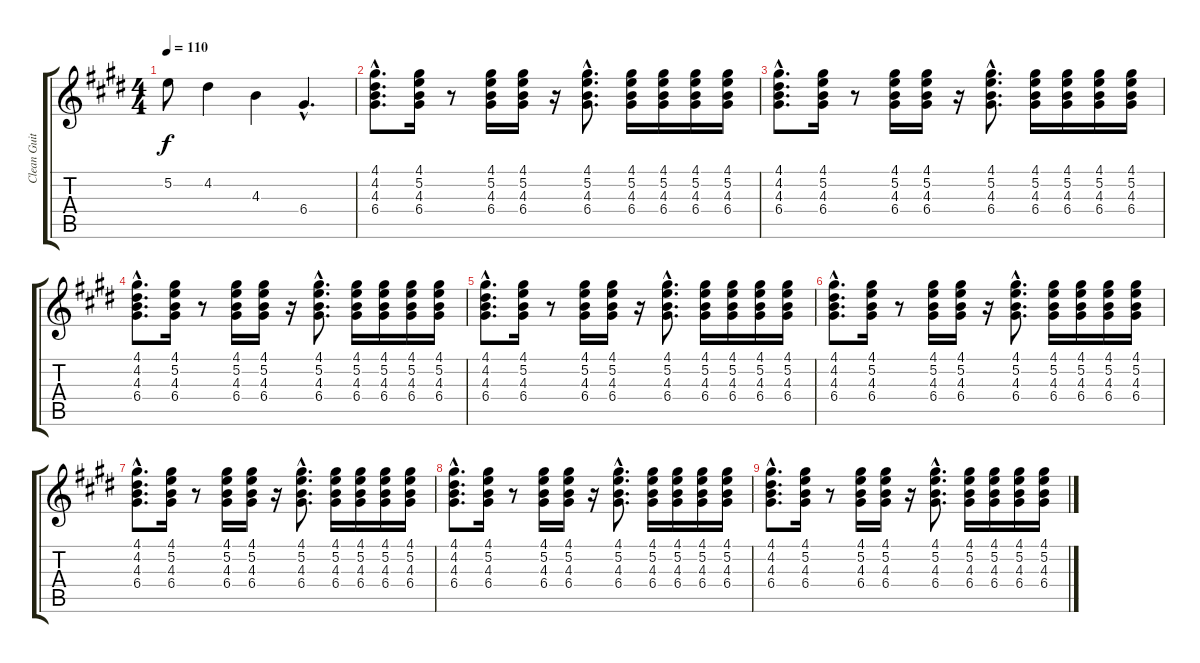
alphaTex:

\track ("Clean Guitar" "Clean Guit") {instrument electricguitarclean}
\staff {score tabs}
\tuning (E4 B3 G3 D3 A2 E2) {hide}
\ts (4 4)
\tempo 110
\clef g2
\ks c#minor
5.2{t}.8{dy f} 4.2.4 4.3.4 6.4{hac}.4{d} |
(4.1{hac} 4.2{hac} 4.3{hac} 6.4{hac}).8{d} (4.1 5.2 4.3 6.4).16 r.8 (4.1 5.2 4.3 6.4).16 (4.1 5.2 4.3 6.4).16 r.16 (4.1{hac} 5.2{hac} 4.3{hac} 6.4{hac}).8{d} (4.1 5.2 4.3 6.4).16 (4.1 5.2 4.3 6.4).16 (4.1 5.2 4.3 6.4).16 (4.1 5.2 4.3 6.4).16 |
(4.1{hac} 4.2{hac} 4.3{hac} 6.4{hac}).8{d} (4.1 5.2 4.3 6.4).16 r.8 (4.1 5.2 4.3 6.4).16 (4.1 5.2 4.3 6.4).16 r.16 (4.1{hac} 5.2{hac} 4.3{hac} 6.4{hac}).8{d} (4.1 5.2 4.3 6.4).16 (4.1 5.2 4.3 6.4).16 (4.1 5.2 4.3 6.4).16 (4.1 5.2 4.3 6.4).16 |
(4.1{hac} 4.2{hac} 4.3{hac} 6.4{hac}).8{d} (4.1 5.2 4.3 6.4).16 r.8 (4.1 5.2 4.3 6.4).16 (4.1 5.2 4.3 6.4).16 r.16 (4.1{hac} 5.2{hac} 4.3{hac} 6.4{hac}).8{d} (4.1 5.2 4.3 6.4).16 (4.1 5.2 4.3 6.4).16 (4.1 5.2 4.3 6.4).16 (4.1 5.2 4.3 6.4).16 |
(4.1{hac} 4.2{hac} 4.3{hac} 6.4{hac}).8{d} (4.1 5.2 4.3 6.4).16 r.8 (4.1 5.2 4.3 6.4).16 (4.1 5.2 4.3 6.4).16 r.16 (4.1{hac} 5.2{hac} 4.3{hac} 6.4{hac}).8{d} (4.1 5.2 4.3 6.4).16 (4.1 5.2 4.3 6.4).16 (4.1 5.2 4.3 6.4).16 (4.1 5.2 4.3 6.4).16 |
(4.1{hac} 4.2{hac} 4.3{hac} 6.4{hac}).8{d} (4.1 5.2 4.3 6.4).16 r.8 (4.1 5.2 4.3 6.4).16 (4.1 5.2 4.3 6.4).16 r.16 (4.1{hac} 5.2{hac} 4.3{hac} 6.4{hac}).8{d} (4.1 5.2 4.3 6.4).16 (4.1 5.2 4.3 6.4).16 (4.1 5.2 4.3 6.4).16 (4.1 5.2 4.3 6.4).16 |
(4.1{hac} 4.2{hac} 4.3{hac} 6.4{hac}).8{d} (4.1 5.2 4.3 6.4).16 r.8 (4.1 5.2 4.3 6.4).16 (4.1 5.2 4.3 6.4).16 r.16 (4.1{hac} 5.2{hac} 4.3{hac} 6.4{hac}).8{d} (4.1 5.2 4.3 6.4).16 (4.1 5.2 4.3 6.4).16 (4.1 5.2 4.3 6.4).16 (4.1 5.2 4.3 6.4).16 |
(4.1{hac} 4.2{hac} 4.3{hac} 6.4{hac}).8{d} (4.1 5.2 4.3 6.4).16 r.8 (4.1 5.2 4.3 6.4).16 (4.1 5.2 4.3 6.4).16 r.16 (4.1{hac} 5.2{hac} 4.3{hac} 6.4{hac}).8{d} (4.1 5.2 4.3 6.4).16 (4.1 5.2 4.3 6.4).16 (4.1 5.2 4.3 6.4).16 (4.1 5.2 4.3 6.4).16 |
(4.1{hac} 4.2{hac} 4.3{hac} 6.4{hac}).8{d} (4.1 5.2 4.3 6.4).16 r.8 (4.1 5.2 4.3 6.4).16 (4.1 5.2 4.3 6.4).16 r.16 (4.1{hac} 5.2{hac} 4.3{hac} 6.4{hac}).8{d} (4.1 5.2 4.3 6.4).16 (4.1 5.2 4.3 6.4).16 (4.1 5.2 4.3 6.4).16 (4.1 5.2 4.3 6.4).16
